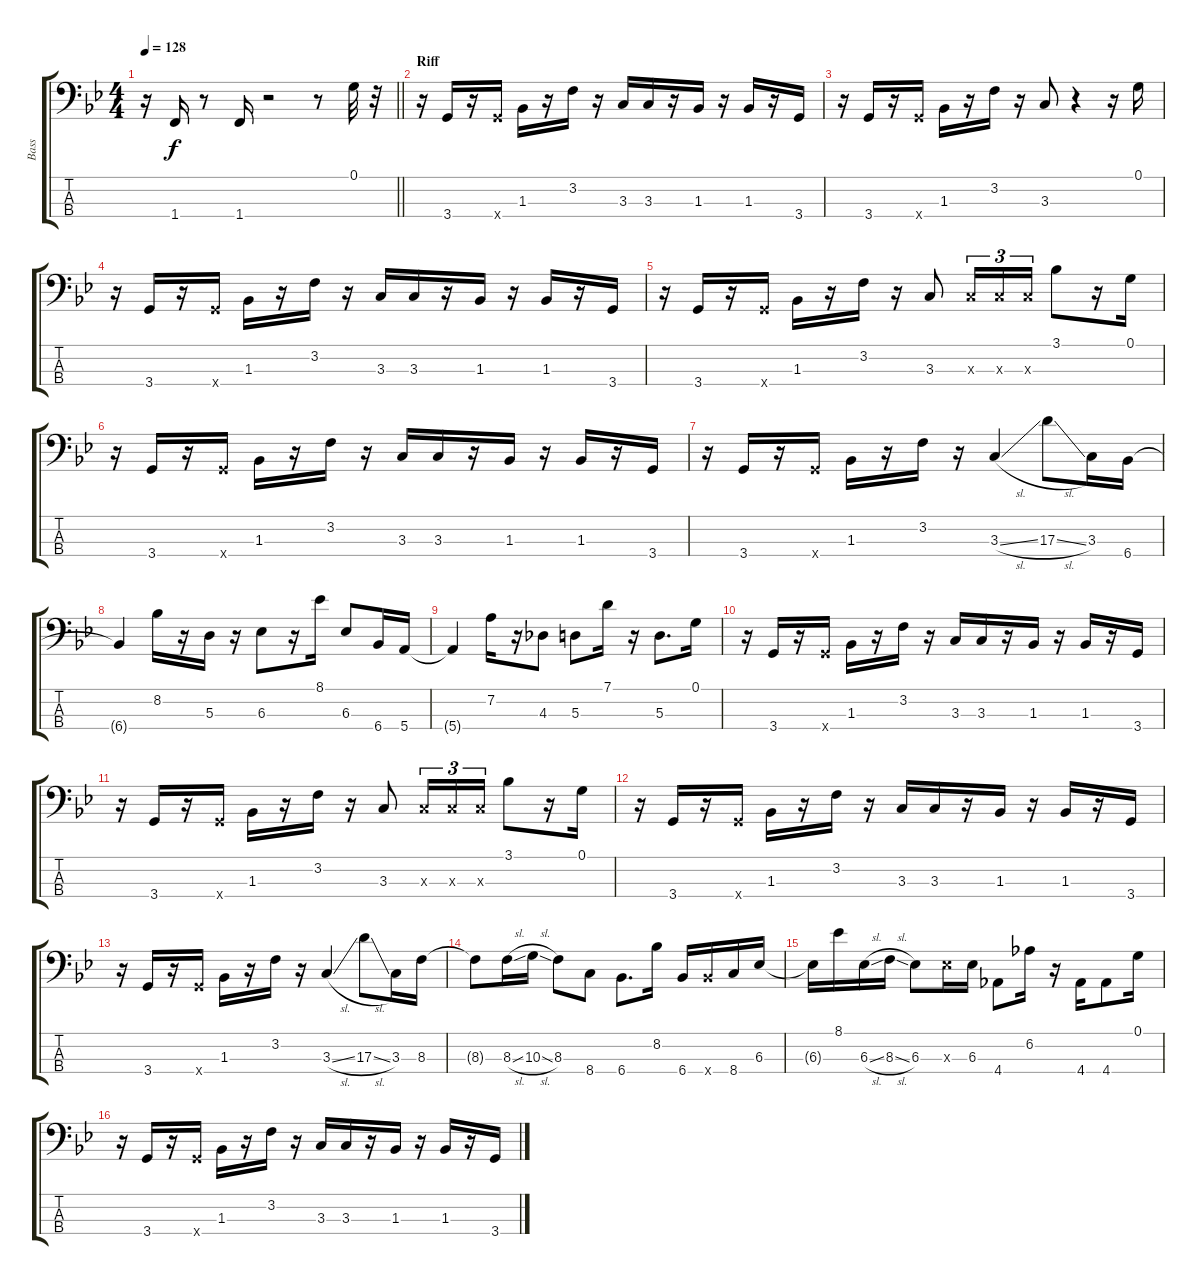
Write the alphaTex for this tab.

\track ("Bass" "Bass") {instrument slapbass1}
\staff {score tabs}
\tuning (G2 D2 A1 E1) {hide}
\ts (4 4)
\tempo 128
\clef f4
\barLineRight lightlight
\ks gminor
r.16{dy f} 1.4.16 r.8 1.4.16 r.2 r.8 0.1.32 r.32 |
\section ("" "Riff")
r.16 3.4.16 r.16 3.4{x}.16 1.3.16 r.16 3.2.16 r.16 3.3.16 3.3.16 r.16 1.3.16 r.16 1.3.16 r.16 3.4.16 |
r.16 3.4.16 r.16 3.4{x}.16 1.3.16 r.16 3.2.16 r.16 3.3.8 r.4 r.16 0.1.16 |
r.16 3.4.16 r.16 3.4{x}.16 1.3.16 r.16 3.2.16 r.16 3.3.16 3.3.16 r.16 1.3.16 r.16 1.3.16 r.16 3.4.16 |
r.16 3.4.16 r.16 3.4{x}.16 1.3.16 r.16 3.2.16 r.16 3.3.8 3.3{x}.16{tu (3 2)} 3.3{x}.16{tu (3 2)} 3.3{x}.16{tu (3 2)} 3.1.8 r.16 0.1.16 |
r.16 3.4.16 r.16 3.4{x}.16 1.3.16 r.16 3.2.16 r.16 3.3.16 3.3.16 r.16 1.3.16 r.16 1.3.16 r.16 3.4.16 |
r.16 3.4.16 r.16 3.4{x}.16 1.3.16 r.16 3.2.16 r.16 3.3{sl}.4 17.3{sl}.8 3.3.16 6.4.16 |
6.4{t}.4 8.2.16 r.16 5.3.16 r.16 6.3.8 r.16 8.1.16 6.3.8 6.4.16 5.4.16 |
5.4{t}.4 7.2.16 r.16 4.3.8 5.3.8 7.1.16 r.16 5.3.8{d} 0.1.16 |
r.16 3.4.16 r.16 3.4{x}.16 1.3.16 r.16 3.2.16 r.16 3.3.16 3.3.16 r.16 1.3.16 r.16 1.3.16 r.16 3.4.16 |
r.16 3.4.16 r.16 3.4{x}.16 1.3.16 r.16 3.2.16 r.16 3.3.8 3.3{x}.16{tu (3 2)} 3.3{x}.16{tu (3 2)} 3.3{x}.16{tu (3 2)} 3.1.8 r.16 0.1.16 |
r.16 3.4.16 r.16 3.4{x}.16 1.3.16 r.16 3.2.16 r.16 3.3.16 3.3.16 r.16 1.3.16 r.16 1.3.16 r.16 3.4.16 |
r.16 3.4.16 r.16 3.4{x}.16 1.3.16 r.16 3.2.16 r.16 3.3{sl}.4 17.3{sl}.8 3.3.16 8.3.16 |
8.3{t}.8 8.3{sl}.16 10.3{sl}.16 8.3.8 8.4.8 6.4.8{d} 8.2.16 6.4.16 6.4{x}.16 8.4.16 6.3.16 |
6.3{t}.16 8.1.16 6.3{sl}.16 8.3{sl}.16 6.3.8 6.3{x}.16 6.3.16 4.4.8 6.2.16 r.16 4.4.16 4.4.8 0.1.16 |
r.16 3.4.16 r.16 3.4{x}.16 1.3.16 r.16 3.2.16 r.16 3.3.16 3.3.16 r.16 1.3.16 r.16 1.3.16 r.16 3.4.16
